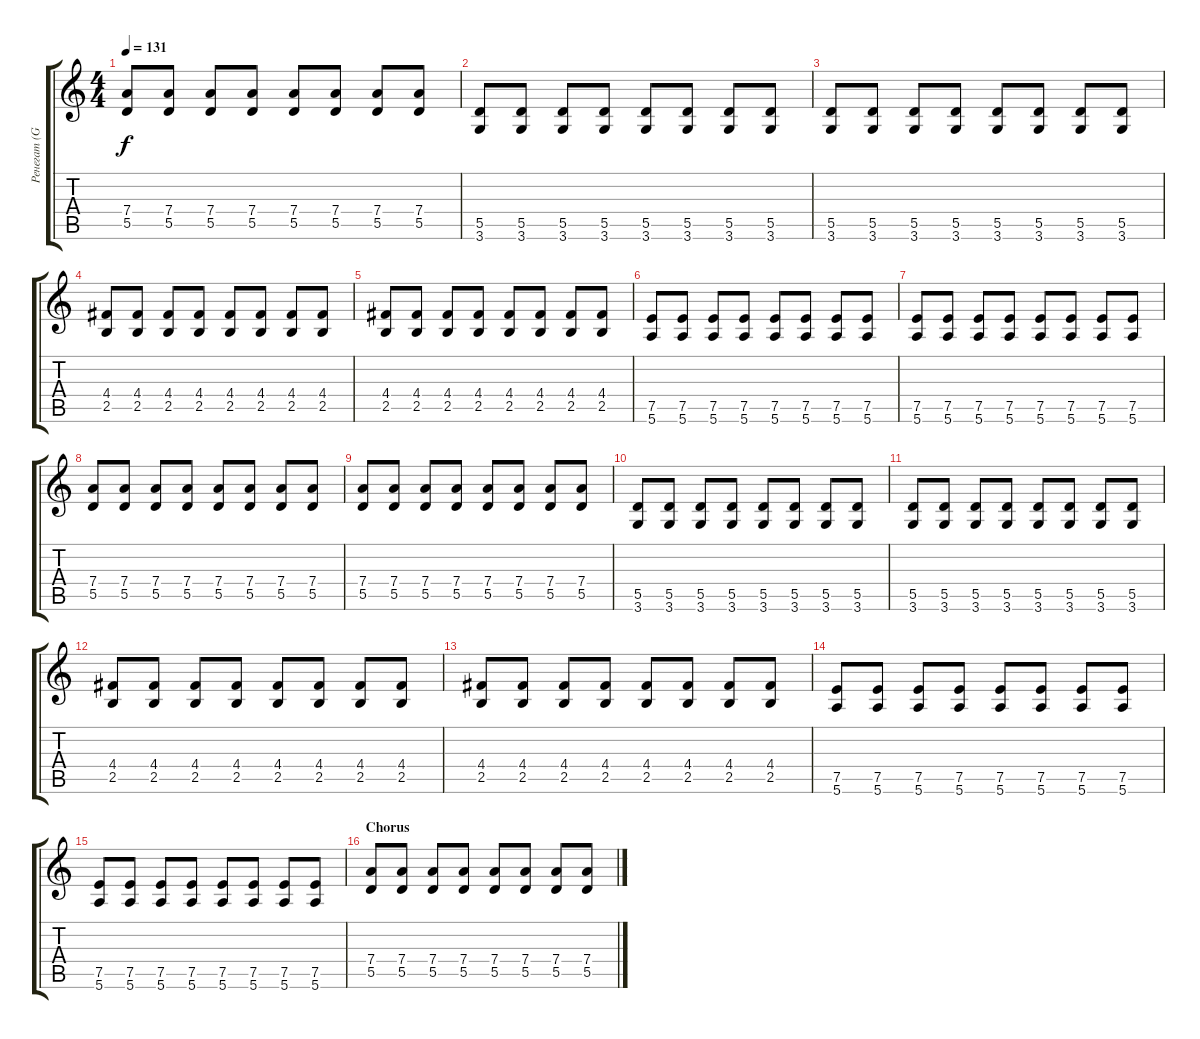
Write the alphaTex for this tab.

\track ("Ренегат (Guitar 2)" "Ренегат (G") {instrument distortionguitar}
\staff {score tabs}
\tuning (E4 B3 G3 D3 A2 E2) {hide}
\ts (4 4)
\tempo 131
\clef g2
\ks c
(7.4 5.5).8{dy f} (7.4 5.5).8 (7.4 5.5).8 (7.4 5.5).8 (7.4 5.5).8 (7.4 5.5).8 (7.4 5.5).8 (7.4 5.5).8 |
(5.5 3.6).8 (5.5 3.6).8 (5.5 3.6).8 (5.5 3.6).8 (5.5 3.6).8 (5.5 3.6).8 (5.5 3.6).8 (5.5 3.6).8 |
(5.5 3.6).8 (5.5 3.6).8 (5.5 3.6).8 (5.5 3.6).8 (5.5 3.6).8 (5.5 3.6).8 (5.5 3.6).8 (5.5 3.6).8 |
(4.4 2.5).8 (4.4 2.5).8 (4.4 2.5).8 (4.4 2.5).8 (4.4 2.5).8 (4.4 2.5).8 (4.4 2.5).8 (4.4 2.5).8 |
(4.4 2.5).8 (4.4 2.5).8 (4.4 2.5).8 (4.4 2.5).8 (4.4 2.5).8 (4.4 2.5).8 (4.4 2.5).8 (4.4 2.5).8 |
(7.5 5.6).8 (7.5 5.6).8 (7.5 5.6).8 (7.5 5.6).8 (7.5 5.6).8 (7.5 5.6).8 (7.5 5.6).8 (7.5 5.6).8 |
(7.5 5.6).8 (7.5 5.6).8 (7.5 5.6).8 (7.5 5.6).8 (7.5 5.6).8 (7.5 5.6).8 (7.5 5.6).8 (7.5 5.6).8 |
(7.4 5.5).8 (7.4 5.5).8 (7.4 5.5).8 (7.4 5.5).8 (7.4 5.5).8 (7.4 5.5).8 (7.4 5.5).8 (7.4 5.5).8 |
(7.4 5.5).8 (7.4 5.5).8 (7.4 5.5).8 (7.4 5.5).8 (7.4 5.5).8 (7.4 5.5).8 (7.4 5.5).8 (7.4 5.5).8 |
(5.5 3.6).8 (5.5 3.6).8 (5.5 3.6).8 (5.5 3.6).8 (5.5 3.6).8 (5.5 3.6).8 (5.5 3.6).8 (5.5 3.6).8 |
(5.5 3.6).8 (5.5 3.6).8 (5.5 3.6).8 (5.5 3.6).8 (5.5 3.6).8 (5.5 3.6).8 (5.5 3.6).8 (5.5 3.6).8 |
(4.4 2.5).8 (4.4 2.5).8 (4.4 2.5).8 (4.4 2.5).8 (4.4 2.5).8 (4.4 2.5).8 (4.4 2.5).8 (4.4 2.5).8 |
(4.4 2.5).8 (4.4 2.5).8 (4.4 2.5).8 (4.4 2.5).8 (4.4 2.5).8 (4.4 2.5).8 (4.4 2.5).8 (4.4 2.5).8 |
(7.5 5.6).8 (7.5 5.6).8 (7.5 5.6).8 (7.5 5.6).8 (7.5 5.6).8 (7.5 5.6).8 (7.5 5.6).8 (7.5 5.6).8 |
(7.5 5.6).8 (7.5 5.6).8 (7.5 5.6).8 (7.5 5.6).8 (7.5 5.6).8 (7.5 5.6).8 (7.5 5.6).8 (7.5 5.6).8 |
\section ("" "Chorus")
(7.4 5.5).8 (7.4 5.5).8 (7.4 5.5).8 (7.4 5.5).8 (7.4 5.5).8 (7.4 5.5).8 (7.4 5.5).8 (7.4 5.5).8
